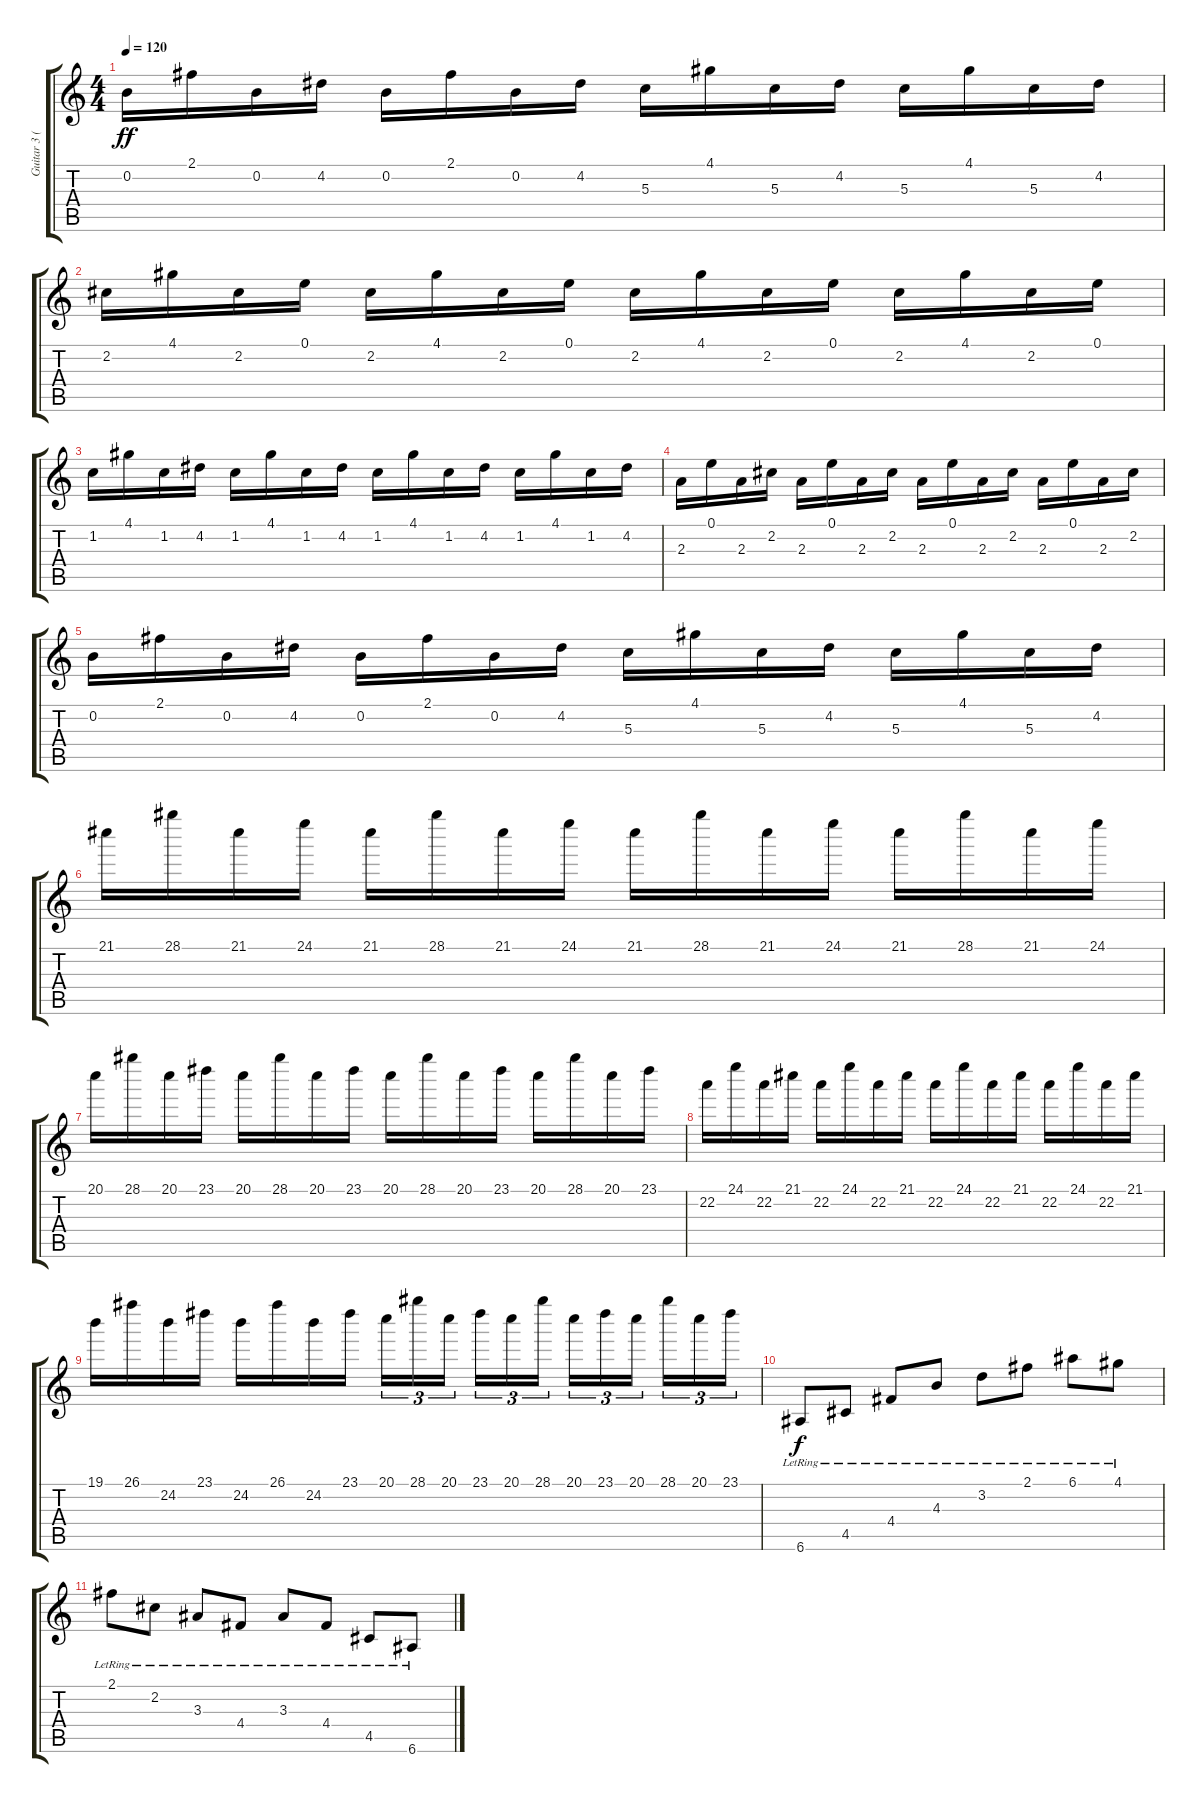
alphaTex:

\track ("Guitar 3 (Dist.)" "Guitar 3 (") {instrument distortionguitar}
\staff {score tabs}
\tuning (E4 B3 G3 D3 A2 E2) {hide}
\ts (4 4)
\tempo 120
\clef g2
\ks c
0.2.16{dy ff} 2.1.16 0.2.16 4.2.16 0.2.16 2.1.16 0.2.16 4.2.16 5.3.16 4.1.16 5.3.16 4.2.16 5.3.16 4.1.16 5.3.16 4.2.16 |
2.2.16 4.1.16 2.2.16 0.1.16 2.2.16 4.1.16 2.2.16 0.1.16 2.2.16 4.1.16 2.2.16 0.1.16 2.2.16 4.1.16 2.2.16 0.1.16 |
1.2.16 4.1.16 1.2.16 4.2.16 1.2.16 4.1.16 1.2.16 4.2.16 1.2.16 4.1.16 1.2.16 4.2.16 1.2.16 4.1.16 1.2.16 4.2.16 |
2.3.16 0.1.16 2.3.16 2.2.16 2.3.16 0.1.16 2.3.16 2.2.16 2.3.16 0.1.16 2.3.16 2.2.16 2.3.16 0.1.16 2.3.16 2.2.16 |
0.2.16 2.1.16 0.2.16 4.2.16 0.2.16 2.1.16 0.2.16 4.2.16 5.3.16 4.1.16 5.3.16 4.2.16 5.3.16 4.1.16 5.3.16 4.2.16 |
21.1.16 28.1.16 21.1.16 24.1.16 21.1.16 28.1.16 21.1.16 24.1.16 21.1.16 28.1.16 21.1.16 24.1.16 21.1.16 28.1.16 21.1.16 24.1.16 |
20.1.16 28.1.16 20.1.16 23.1.16 20.1.16 28.1.16 20.1.16 23.1.16 20.1.16 28.1.16 20.1.16 23.1.16 20.1.16 28.1.16 20.1.16 23.1.16 |
22.2.16 24.1.16 22.2.16 21.1.16 22.2.16 24.1.16 22.2.16 21.1.16 22.2.16 24.1.16 22.2.16 21.1.16 22.2.16 24.1.16 22.2.16 21.1.16 |
19.1.16 26.1.16 24.2.16 23.1.16 24.2.16 26.1.16 24.2.16 23.1.16 20.1.16{tu (3 2)} 28.1.16{tu (3 2)} 20.1.16{tu (3 2)} 23.1.16{tu (3 2)} 20.1.16{tu (3 2)} 28.1.16{tu (3 2)} 20.1.16{tu (3 2)} 23.1.16{tu (3 2)} 20.1.16{tu (3 2)} 28.1.16{tu (3 2)} 20.1.16{tu (3 2)} 23.1.16{tu (3 2)} |
6.6{lr}.8{dy f instrument acousticguitarsteel} 4.5{lr}.8 4.4{lr}.8 4.3{lr}.8 3.2{lr}.8 2.1{lr}.8 6.1{lr}.8 4.1{lr}.8 |
2.1{lr}.8 2.2{lr}.8 3.3{lr}.8 4.4{lr}.8 3.3{lr}.8 4.4{lr}.8 4.5{lr}.8 6.6{lr}.8
